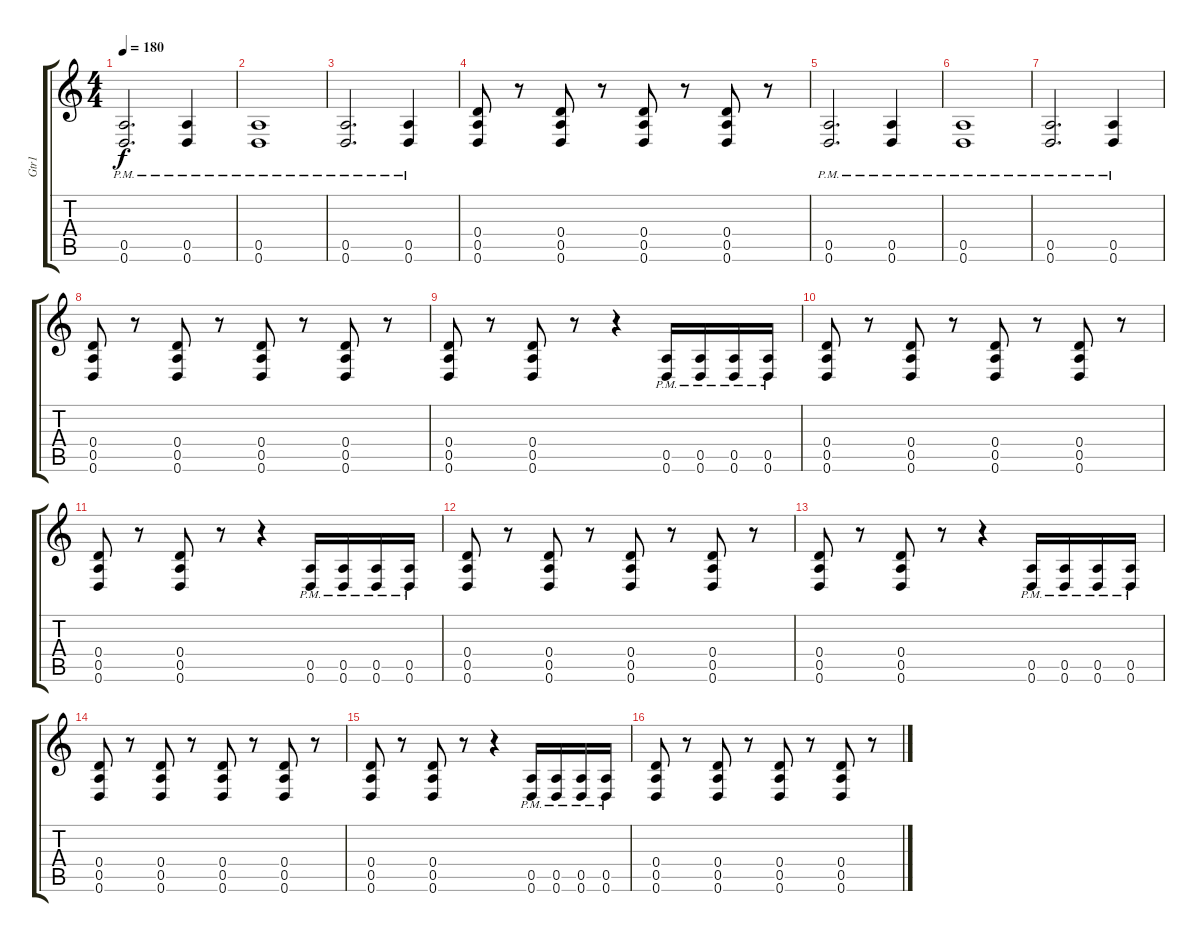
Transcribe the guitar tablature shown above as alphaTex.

\track ("Gtr1" "Gtr1") {instrument distortionguitar}
\staff {score tabs}
\tuning (E4 B3 G3 D3 A2 D2) {hide}
\ts (4 4)
\tempo 180
\clef g2
\ks c
(0.5{pm} 0.6{pm}).2{d dy f} (0.5{pm} 0.6{pm}).4 |
(0.5{pm} 0.6{pm}).1 |
(0.5{pm} 0.6{pm}).2{d} (0.5{pm} 0.6{pm}).4 |
(0.4 0.5 0.6).8 r.8 (0.4 0.5 0.6).8 r.8 (0.4 0.5 0.6).8 r.8 (0.4 0.5 0.6).8 r.8 |
(0.5{pm} 0.6{pm}).2{d} (0.5{pm} 0.6{pm}).4 |
(0.5{pm} 0.6{pm}).1 |
(0.5{pm} 0.6{pm}).2{d} (0.5{pm} 0.6{pm}).4 |
(0.4 0.5 0.6).8 r.8 (0.4 0.5 0.6).8 r.8 (0.4 0.5 0.6).8 r.8 (0.4 0.5 0.6).8 r.8 |
(0.4 0.5 0.6).8 r.8 (0.4 0.5 0.6).8 r.8 r.4 (0.5{pm} 0.6{pm}).16 (0.5{pm} 0.6{pm}).16 (0.5{pm} 0.6{pm}).16 (0.5{pm} 0.6{pm}).16 |
(0.4 0.5 0.6).8 r.8 (0.4 0.5 0.6).8 r.8 (0.4 0.5 0.6).8 r.8 (0.4 0.5 0.6).8 r.8 |
(0.4 0.5 0.6).8 r.8 (0.4 0.5 0.6).8 r.8 r.4 (0.5{pm} 0.6{pm}).16 (0.5{pm} 0.6{pm}).16 (0.5{pm} 0.6{pm}).16 (0.5{pm} 0.6{pm}).16 |
(0.4 0.5 0.6).8 r.8 (0.4 0.5 0.6).8 r.8 (0.4 0.5 0.6).8 r.8 (0.4 0.5 0.6).8 r.8 |
(0.4 0.5 0.6).8 r.8 (0.4 0.5 0.6).8 r.8 r.4 (0.5{pm} 0.6{pm}).16 (0.5{pm} 0.6{pm}).16 (0.5{pm} 0.6{pm}).16 (0.5{pm} 0.6{pm}).16 |
(0.4 0.5 0.6).8 r.8 (0.4 0.5 0.6).8 r.8 (0.4 0.5 0.6).8 r.8 (0.4 0.5 0.6).8 r.8 |
(0.4 0.5 0.6).8 r.8 (0.4 0.5 0.6).8 r.8 r.4 (0.5{pm} 0.6{pm}).16 (0.5{pm} 0.6{pm}).16 (0.5{pm} 0.6{pm}).16 (0.5{pm} 0.6{pm}).16 |
(0.4 0.5 0.6).8 r.8 (0.4 0.5 0.6).8 r.8 (0.4 0.5 0.6).8 r.8 (0.4 0.5 0.6).8 r.8
